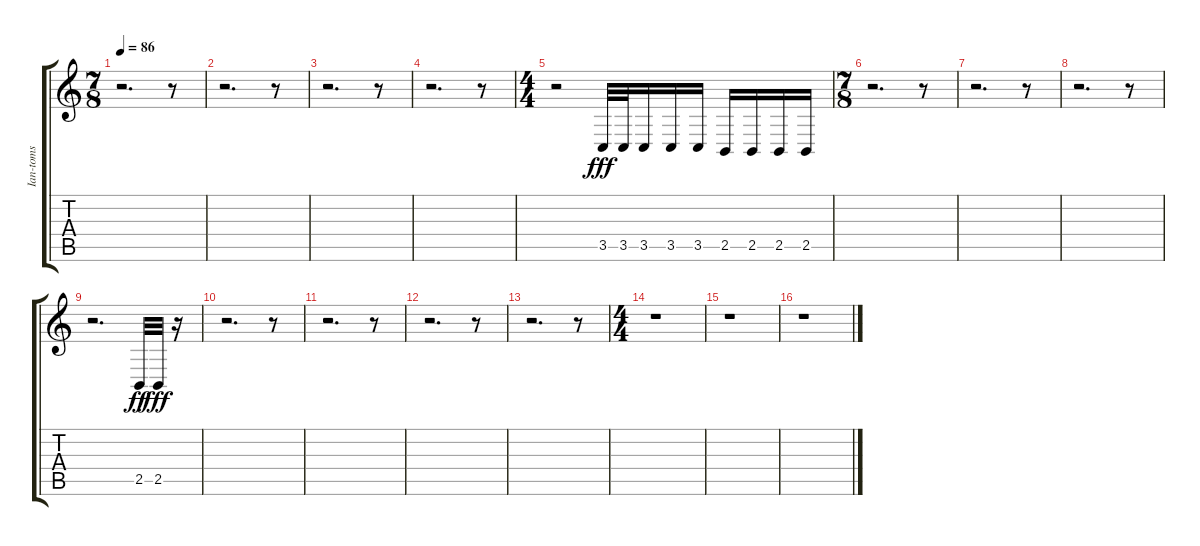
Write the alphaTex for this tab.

\track ("Ian-toms" "Ian-toms") {instrument acousticgrandpiano}
\staff {score tabs}
\tuning (E4 B3 G3 D3 A2 E2) {hide}
\ts (7 8)
\tempo 86
\clef g2
\ks c
r.2{d dy fff instrument acousticgrandpiano} r.8 |
r.2{d} r.8 |
r.2{d} r.8 |
r.2{d} r.8 |
\ts (4 4)
r.2 3.5.32 3.5.32 3.5.16 3.5.16 3.5.16 2.5.16 2.5.16 2.5.16 2.5.16 |
\ts (7 8)
r.2{d} r.8 |
r.2{d} r.8 |
r.2{d} r.8 |
r.2{d} 2.5.32{dy ff} 2.5.32{dy fff} r.16 |
r.2{d} r.8 |
r.2{d} r.8 |
r.2{d} r.8 |
r.2{d} r.8 |
\ts (4 4)
r.1 |
r.1 |
r.1
